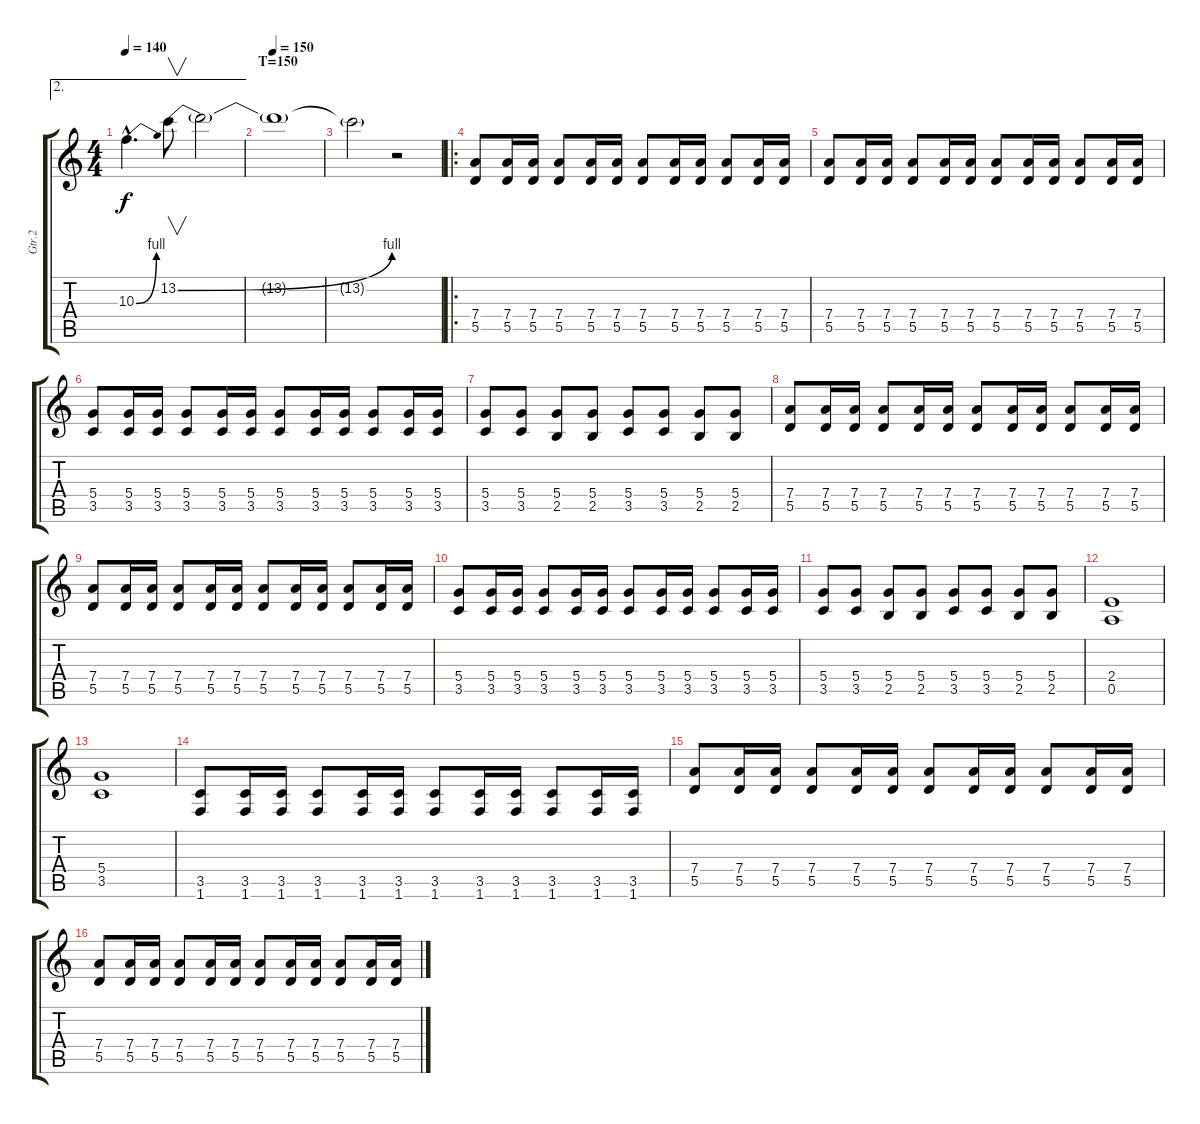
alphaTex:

\track ("Gtr.2" "Gtr.2") {instrument distortionguitar}
\staff {score tabs}
\tuning (E4 B3 G3 D3 A2 E2) {hide}
\ae 2
\ts (4 4)
\tempo 140
\clef g2
\ks c
10.3{be (bend 0 0 60 4) hac}.4{d dy f} 13.2{be (bend 0 0 60 4)}.8{v} 13.2{t}.2 |
\section ("" "T=150")
\tempo 150
13.2{t}.1 |
13.2{t}.2 r.2 |
\ro
(7.4 5.5).8 (7.4 5.5).16 (7.4 5.5).16 (7.4 5.5).8 (7.4 5.5).16 (7.4 5.5).16 (7.4 5.5).8 (7.4 5.5).16 (7.4 5.5).16 (7.4 5.5).8 (7.4 5.5).16 (7.4 5.5).16 |
(7.4 5.5).8 (7.4 5.5).16 (7.4 5.5).16 (7.4 5.5).8 (7.4 5.5).16 (7.4 5.5).16 (7.4 5.5).8 (7.4 5.5).16 (7.4 5.5).16 (7.4 5.5).8 (7.4 5.5).16 (7.4 5.5).16 |
(5.4 3.5).8 (5.4 3.5).16 (5.4 3.5).16 (5.4 3.5).8 (5.4 3.5).16 (5.4 3.5).16 (5.4 3.5).8 (5.4 3.5).16 (5.4 3.5).16 (5.4 3.5).8 (5.4 3.5).16 (5.4 3.5).16 |
(5.4 3.5).8 (5.4 3.5).8 (5.4 2.5).8 (5.4 2.5).8 (5.4 3.5).8 (5.4 3.5).8 (5.4 2.5).8 (5.4 2.5).8 |
(7.4 5.5).8 (7.4 5.5).16 (7.4 5.5).16 (7.4 5.5).8 (7.4 5.5).16 (7.4 5.5).16 (7.4 5.5).8 (7.4 5.5).16 (7.4 5.5).16 (7.4 5.5).8 (7.4 5.5).16 (7.4 5.5).16 |
(7.4 5.5).8 (7.4 5.5).16 (7.4 5.5).16 (7.4 5.5).8 (7.4 5.5).16 (7.4 5.5).16 (7.4 5.5).8 (7.4 5.5).16 (7.4 5.5).16 (7.4 5.5).8 (7.4 5.5).16 (7.4 5.5).16 |
(5.4 3.5).8 (5.4 3.5).16 (5.4 3.5).16 (5.4 3.5).8 (5.4 3.5).16 (5.4 3.5).16 (5.4 3.5).8 (5.4 3.5).16 (5.4 3.5).16 (5.4 3.5).8 (5.4 3.5).16 (5.4 3.5).16 |
(5.4 3.5).8 (5.4 3.5).8 (5.4 2.5).8 (5.4 2.5).8 (5.4 3.5).8 (5.4 3.5).8 (5.4 2.5).8 (5.4 2.5).8 |
(2.4 0.5).1 |
(5.4 3.5).1 |
(3.5 1.6).8 (3.5 1.6).16 (3.5 1.6).16 (3.5 1.6).8 (3.5 1.6).16 (3.5 1.6).16 (3.5 1.6).8 (3.5 1.6).16 (3.5 1.6).16 (3.5 1.6).8 (3.5 1.6).16 (3.5 1.6).16 |
(7.4 5.5).8 (7.4 5.5).16 (7.4 5.5).16 (7.4 5.5).8 (7.4 5.5).16 (7.4 5.5).16 (7.4 5.5).8 (7.4 5.5).16 (7.4 5.5).16 (7.4 5.5).8 (7.4 5.5).16 (7.4 5.5).16 |
(7.4 5.5).8 (7.4 5.5).16 (7.4 5.5).16 (7.4 5.5).8 (7.4 5.5).16 (7.4 5.5).16 (7.4 5.5).8 (7.4 5.5).16 (7.4 5.5).16 (7.4 5.5).8 (7.4 5.5).16 (7.4 5.5).16
